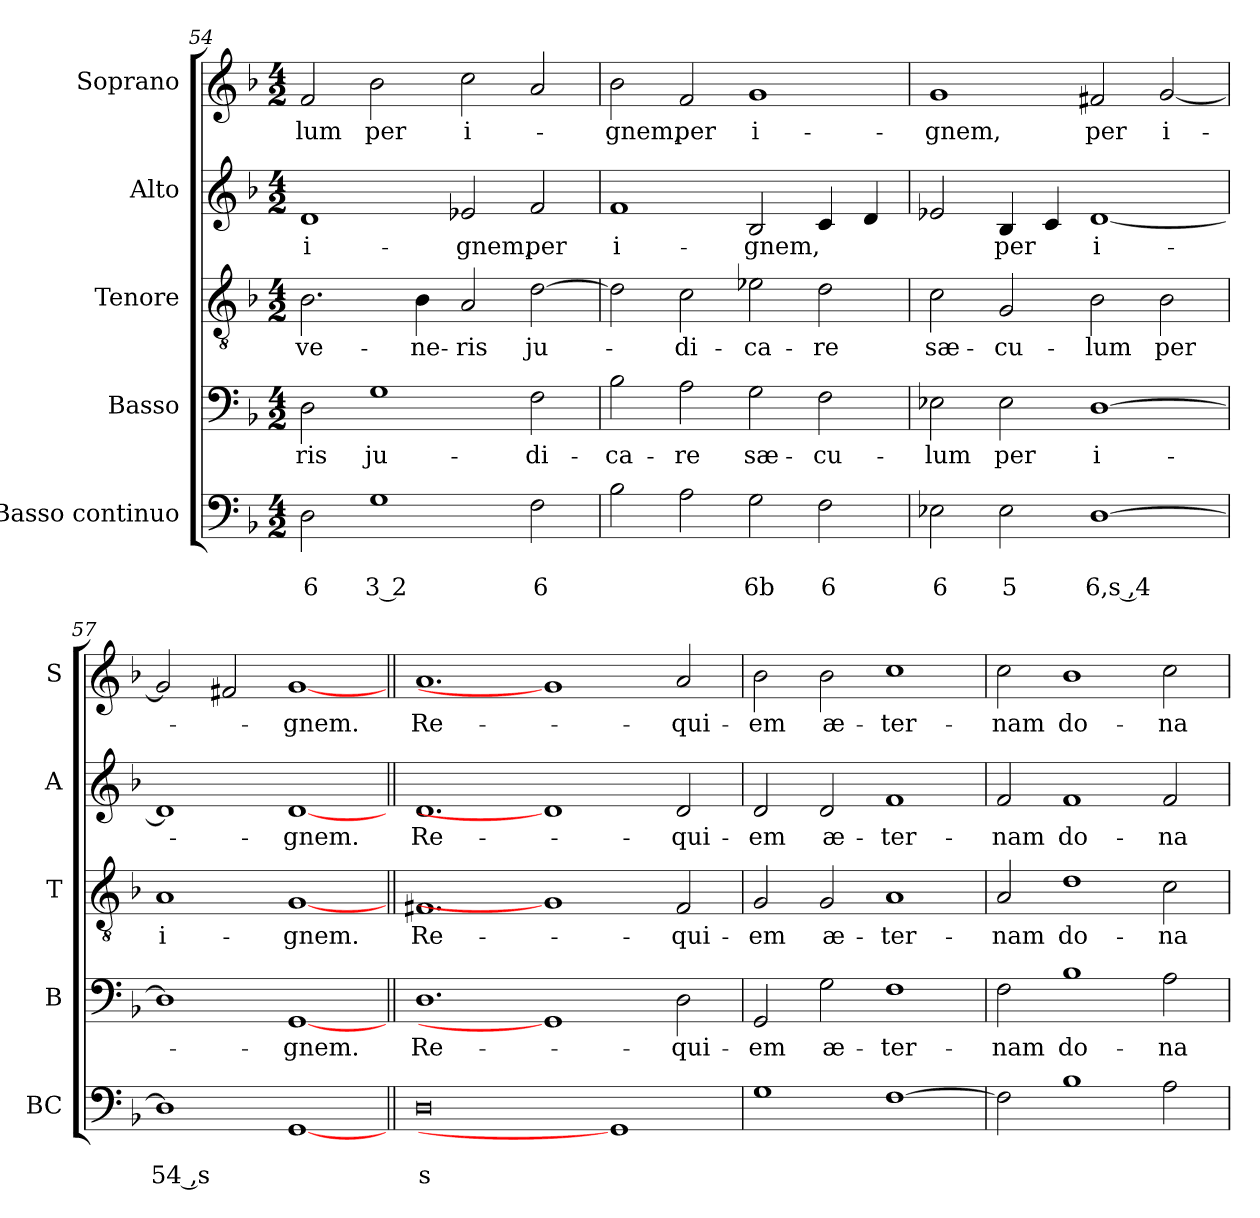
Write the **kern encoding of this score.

**kern	**text	**text	**kern	**text	**kern	**text	**kern	**text	**kern	**text
*part5	*part5	*part5	*part4	*part4	*part3	*part3	*part2	*part2	*part1	*part1
*staff5	*staff5	*staff5	*staff4	*staff4	*staff3	*staff3	*staff2	*staff2	*staff1	*staff1
*I"Basso continuo	*	*	*I"Basso	*	*I"Tenore	*	*I"Alto	*	*I"Soprano	*
*I'BC	*	*	*I'B	*	*I'T	*	*I'A	*	*I'S	*
!!LO:LB:g=z
*clefF4	*	*	*clefF4	*	*clefGv2	*	*clefG2	*	*clefG2	*
*k[b-]	*	*	*k[b-]	*	*k[b-]	*	*k[b-]	*	*k[b-]	*
*F:	*	*	*F:	*	*F:	*	*F:	*	*F:	*
*M4/2	*	*	*M4/2	*	*M4/2	*	*M4/2	*	*M4/2	*
=54	=54	=54	=54	=54	=54	=54	=54	=54	=54	=54
!	!	!LO:LY:b	!	!	!	!	!	!	!	!
!	!	!	!	!LO:LY:b	!	!	!	!	!	!
!	!	!	!	!	!	!LO:LY:b	!	!	!	!
!	!	!	!	!	!	!	!	!LO:LY:b	!	!
!	!	!	!	!	!	!	!	!	!	!LO:LY:b
2D\	.	6	2D\	-ris	2.B-\	ve-	1d	i-	2f/	-lum
!	!	!LO:LY:b	!	!	!	!	!	!	!	!
!	!	!	!	!LO:LY:b	!	!	!	!	!	!
!	!	!	!	!	!	!	!	!	!	!LO:LY:b
1G	.	3 2	1G	ju-	.	.	.	.	2b-\	per
!	!	!	!	!	!	!LO:LY:b	!	!	!	!
.	.	.	.	.	4B-\	-ne-	.	.	.	.
!	!	!	!	!	!	!LO:LY:b	!	!	!	!
!	!	!	!	!	!	!	!	!LO:LY:b	!	!
!	!	!	!	!	!	!	!	!	!	!LO:LY:b
.	.	.	.	.	2A/	-ris	2e-X/	-gnem,	2cc\	i-
!	!	!LO:LY:b	!	!	!	!	!	!	!	!
!	!	!	!	!LO:LY:b	!	!	!	!	!	!
!	!	!	!	!	!	!LO:LY:b	!	!	!	!
!	!	!	!	!	!	!	!	!LO:LY:b	!	!
2F\	.	6	2F\	-di-	[2d\	ju-	2f/	per	2a/	.
=55	=55	=55	=55	=55	=55	=55	=55	=55	=55	=55
!	!	!	!	!LO:LY:b	!	!	!	!	!	!
!	!	!	!	!	!	!	!	!LO:LY:b	!	!
!	!	!	!	!	!	!	!	!	!	!LO:LY:b
2B-\	.	.	2B-\	-ca-	2d\]	.	1f	i-	2b-\	-gnem,
!	!	!	!	!LO:LY:b	!	!	!	!	!	!
!	!	!	!	!	!	!LO:LY:b	!	!	!	!
!	!	!	!	!	!	!	!	!	!	!LO:LY:b
2A\	.	.	2A\	-re	2c\	-di-	.	.	2f/	per
!	!	!LO:LY:b	!	!	!	!	!	!	!	!
!	!	!	!	!LO:LY:b	!	!	!	!	!	!
!	!	!	!	!	!	!LO:LY:b	!	!	!	!
!	!	!	!	!	!	!	!	!LO:LY:b	!	!
!	!	!	!	!	!	!	!	!	!	!LO:LY:b
2G\	.	6b	2G\	sæ-	2e-X\	-ca-	2B-/	-gnem,	1g	i-
!	!	!LO:LY:b	!	!	!	!	!	!	!	!
!	!	!	!	!LO:LY:b	!	!	!	!	!	!
!	!	!	!	!	!	!LO:LY:b	!	!	!	!
2F\	.	6	2F\	-cu-	2d\	-re	4c/	.	.	.
.	.	.	.	.	.	.	4d/	.	.	.
=56	=56	=56	=56	=56	=56	=56	=56	=56	=56	=56
!	!	!LO:LY:b	!	!	!	!	!	!	!	!
!	!	!	!	!LO:LY:b	!	!	!	!	!	!
!	!	!	!	!	!	!LO:LY:b	!	!	!	!
!	!	!	!	!	!	!	!	!	!	!LO:LY:b
2E-X\	.	6	2E-X\	-lum	2c\	sæ-	2e-X/	.	1g	-gnem,
!	!	!LO:LY:b	!	!	!	!	!	!	!	!
!	!	!	!	!LO:LY:b	!	!	!	!	!	!
!	!	!	!	!	!	!LO:LY:b	!	!	!	!
!	!	!	!	!	!	!	!	!LO:LY:b	!	!
2E-\	.	5	2E-\	per	2G/	-cu-	4B-/	per	.	.
.	.	.	.	.	.	.	4c/	.	.	.
!	!	!LO:LY:b	!	!	!	!	!	!	!	!
!	!	!	!	!LO:LY:b	!	!	!	!	!	!
!	!	!	!	!	!	!LO:LY:b	!	!	!	!
!	!	!	!	!	!	!	!	!LO:LY:b	!	!
!	!	!	!	!	!	!	!	!	!	!LO:LY:b
[1D	.	6,s ,4	[1D	i-	2B-\	-lum	[1d	i-	2f#X/	per
!	!	!	!	!	!	!LO:LY:b	!	!	!	!
!	!	!	!	!	!	!	!	!	!	!LO:LY:b
.	.	.	.	.	2B-\	per	.	.	[2g/	i-
=57	=57	=57	=57	=57	=57	=57	=57	=57	=57	=57
!	!	!LO:LY:b	!	!	!	!	!	!	!	!
!	!	!	!	!	!	!LO:LY:b	!	!	!	!
1D]	.	54 ,s	1D]	.	1A	i-	1d]	.	2g/]	.
.	.	.	.	.	.	.	.	.	2f#X/	.
!	!	!	!	!LO:LY:b	!	!	!	!	!	!
!	!	!	!	!	!	!LO:LY:b	!	!	!	!
!	!	!	!	!	!	!	!	!LO:LY:b	!	!
!	!	!	!	!	!	!	!	!	!	!LO:LY:b
[1GG	.	.	[1GG	-gnem.	[1G	-gnem.	[1d	-gnem.	[1g	-gnem.
!!LO:PB:g=z
=58||	=58||	=58||	=58||	=58||	=58||	=58||	=58||	=58||	=58||	=58||
!	!	!LO:LY:b	!	!	!	!	!	!	!	!
!	!	!	!	!LO:LY:b	!	!	!	!	!	!
!	!	!	!	!	!	!LO:LY:b	!	!	!	!
!	!	!	!	!	!	!	!	!LO:LY:b	!	!
!	!	!	!	!	!	!	!	!	!	!LO:LY:b
0D	.	s	1.D	Re-	1.F#X	Re-	1.d	Re-	1.a	Re-
.	.	.	1GG]	.	1G]	.	1d]	.	1g]	.
1GG]	.	.	.	.	.	.	.	.	.	.
!	!	!	!	!LO:LY:b	!	!	!	!	!	!
!	!	!	!	!	!	!LO:LY:b	!	!	!	!
!	!	!	!	!	!	!	!	!LO:LY:b	!	!
!	!	!	!	!	!	!	!	!	!	!LO:LY:b
.	.	.	2D\	-qui-	2F#/	-qui-	2d/	-qui-	2a/	-qui-
=59	=59	=59	=59	=59	=59	=59	=59	=59	=59	=59
!	!	!	!	!LO:LY:b	!	!	!	!	!	!
!	!	!	!	!	!	!LO:LY:b	!	!	!	!
!	!	!	!	!	!	!	!	!LO:LY:b	!	!
!	!	!	!	!	!	!	!	!	!	!LO:LY:b
1G	.	.	2GG/	-em	2G/	-em	2d/	-em	2b-\	-em
!	!	!	!	!LO:LY:b	!	!	!	!	!	!
!	!	!	!	!	!	!LO:LY:b	!	!	!	!
!	!	!	!	!	!	!	!	!LO:LY:b	!	!
!	!	!	!	!	!	!	!	!	!	!LO:LY:b
.	.	.	2G\	æ-	2G/	æ-	2d/	æ-	2b-\	æ-
!	!	!	!	!LO:LY:b	!	!	!	!	!	!
!	!	!	!	!	!	!LO:LY:b	!	!	!	!
!	!	!	!	!	!	!	!	!LO:LY:b	!	!
!	!	!	!	!	!	!	!	!	!	!LO:LY:b
[1F	.	.	1F	-ter-	1A	-ter-	1f	-ter-	1cc	-ter-
=60	=60	=60	=60	=60	=60	=60	=60	=60	=60	=60
!	!	!	!	!LO:LY:b	!	!	!	!	!	!
!	!	!	!	!	!	!LO:LY:b	!	!	!	!
!	!	!	!	!	!	!	!	!LO:LY:b	!	!
!	!	!	!	!	!	!	!	!	!	!LO:LY:b
2F\]	.	.	2F\	-nam	2A/	-nam	2f/	-nam	2cc\	-nam
!	!	!	!	!LO:LY:b	!	!	!	!	!	!
!	!	!	!	!	!	!LO:LY:b	!	!	!	!
!	!	!	!	!	!	!	!	!LO:LY:b	!	!
!	!	!	!	!	!	!	!	!	!	!LO:LY:b
1B-	.	.	1B-	do-	1d	do-	1f	do-	1b-	do-
!	!	!	!	!LO:LY:b	!	!	!	!	!	!
!	!	!	!	!	!	!LO:LY:b	!	!	!	!
!	!	!	!	!	!	!	!	!LO:LY:b	!	!
!	!	!	!	!	!	!	!	!	!	!LO:LY:b
2A\	.	.	2A\	-na	2c\	-na	2f/	-na	2cc\	-na
=	=	=	=	=	=	=	=	=	=	=
*-	*-	*-	*-	*-	*-	*-	*-	*-	*-	*-
